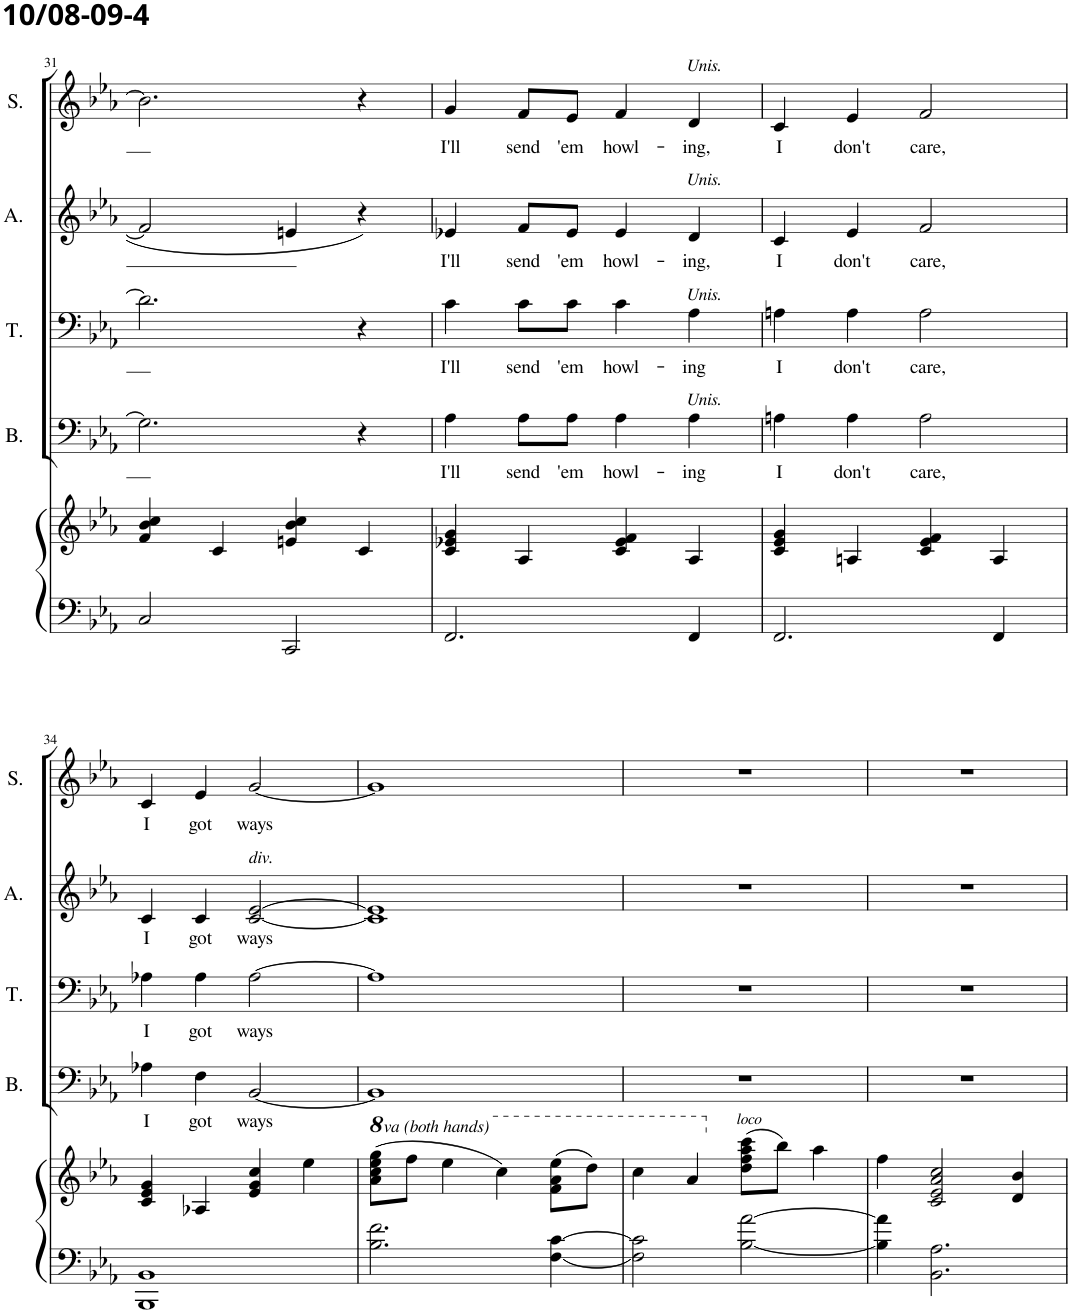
**kern	**kern	**kern	**text	**kern	**text	**kern	**text	**kern	**text
*part5	*part5	*part4	*part4	*part3	*part3	*part2	*part2	*part1	*part1
*staff6	*staff5	*staff4	*staff4	*staff3	*staff3	*staff2	*staff2	*staff1	*staff1
*I"Piano	*	*I"Bass	*	*I"Tenor	*	*I"Alto	*	*I"Soprano	*
*I'Pno	*	*I'B.	*	*I'T.	*	*I'A.	*	*I'S.	*
!!LO:PB:g=z
*clefF4	*clefG2	*clefF4	*	*clefF4	*	*clefG2	*	*clefG2	*
*k[b-e-a-]	*k[b-e-a-]	*k[b-e-a-]	*	*k[b-e-a-]	*	*k[b-e-a-]	*	*k[b-e-a-]	*
*M4/4	*M4/4	*M4/4	*	*M4/4	*	*M4/4	*	*M4/4	*
=31	=31	=31	=31	=31	=31	=31	=31	=31	=31
2C/	4f/ 4b-/ 4cc/	2.G\]	.	2.d-\]	.	2f/]	.	2.b-\]	.
.	4c/	.	.	.	.	.	.	.	.
2CC/	4en/ 4b-/ 4cc/	.	.	.	.	4en/	.	.	.
.	4c/	4r	.	4r	.	4r	.	4r	.
=32	=32	=32	=32	=32	=32	=32	=32	=32	=32
!	!	!	!LO:LY:b	!	!LO:LY:b	!	!LO:LY:b	!	!LO:LY:b
2.FF/	4c/ 4e-X/ 4g/	4A-\	I'll	4c\	I'll	4e-X/	I'll	4g/	I'll
!	!	!	!LO:LY:b	!	!LO:LY:b	!	!LO:LY:b	!	!LO:LY:b
.	4A-/	8A-\L	send	8c\L	send	8f/L	send	8f/L	send
!	!	!	!LO:LY:b	!	!LO:LY:b	!	!LO:LY:b	!	!LO:LY:b
.	.	8A-\J	'em	8c\J	'em	8e-/J	'em	8e-/J	'em
!	!	!	!LO:LY:b	!	!LO:LY:b	!	!LO:LY:b	!	!LO:LY:b
.	4c/ 4e-/ 4f/	4A-\	howl-	4c\	howl-	4e-/	howl-	4f/	howl-
!	!	!	!	!	!	!	!	!LO:TX:a:i:t=Unis.	!
!	!	!	!	!	!	!LO:TX:a:i:t=Unis.	!	!	!
!	!	!	!	!LO:TX:a:i:t=Unis.	!	!	!	!	!
!	!	!LO:TX:a:i:t=Unis.	!	!	!	!	!	!	!
!	!	!	!LO:LY:b	!	!LO:LY:b	!	!LO:LY:b	!	!LO:LY:b
4FF/	4A-/	4A-\	-ing	4A-\	-ing	4d/	-ing,	4d/	-ing,
=33	=33	=33	=33	=33	=33	=33	=33	=33	=33
!	!	!	!LO:LY:b	!	!LO:LY:b	!	!LO:LY:b	!	!LO:LY:b
2.FF/	4c/ 4e-/ 4g/	4An\	I	4An\	I	4c/	I	4c/	I
!	!	!	!LO:LY:b	!	!LO:LY:b	!	!LO:LY:b	!	!LO:LY:b
.	4An/	4A\	don't	4A\	don't	4e-/	don't	4e-/	don't
!	!	!	!LO:LY:b	!	!LO:LY:b	!	!LO:LY:b	!	!LO:LY:b
.	4c/ 4e-/ 4f/	2A\	care,	2A\	care,	2f/	care,	2f/	care,
4FF/	4A/	.	.	.	.	.	.	.	.
!!LO:LB:g=z
=34	=34	=34	=34	=34	=34	=34	=34	=34	=34
!	!	!	!LO:LY:b	!	!LO:LY:b	!	!LO:LY:b	!	!LO:LY:b
1BBB- 1BB-	4c/ 4e-/ 4g/	4A-X\	I	4A-X\	I	4c/	I	4c/	I
!	!	!	!LO:LY:b	!	!LO:LY:b	!	!LO:LY:b	!	!LO:LY:b
.	4A-X/	4F\	got	4A-\	got	4c/	got	4e-/	got
!	!	!	!	!	!	!LO:TX:a:i:t=div.	!	!	!
!	!	!	!LO:LY:b	!	!LO:LY:b	!	!LO:LY:b	!	!LO:LY:b
.	4e-/ 4g/ 4cc/	[2BB-/	ways	[2A-\	ways	[2c/ [2e-/	ways	[2g/	ways
.	4ee-\	.	.	.	.	.	.	.	.
=35	=35	=35	=35	=35	=35	=35	=35	=35	=35
*	*8va	*	*	*	*	*	*	*	*
2.B-\ 2.f\	(8aa-\ 8ccc\ 8eee-\ 8ggg\L	1BB-]	.	1A-]	.	1c] 1e-]	.	1g]	.
.	8fff\J	.	.	.	.	.	.	.	.
.	4eee-\	.	.	.	.	.	.	.	.
.	4ccc\)	.	.	.	.	.	.	.	.
[4F\ [4c\	(8ff\ 8aa-\ 8eee-\L	.	.	.	.	.	.	.	.
.	8ddd\J)	.	.	.	.	.	.	.	.
=36	=36	=36	=36	=36	=36	=36	=36	=36	=36
2F\] 2c\]	4ccc\	1r	.	1r	.	1r	.	1r	.
.	4aa-/	.	.	.	.	.	.	.	.
*	*X8va	*	*	*	*	*	*	*	*
!	!LO:TX:a:i:t=loco	!	!	!	!	!	!	!	!
[2B-\ [2a-\	(8dd\ 8ff\ 8aa-\ 8ccc\L	.	.	.	.	.	.	.	.
.	8bb-\J)	.	.	.	.	.	.	.	.
.	4aa-\	.	.	.	.	.	.	.	.
=37	=37	=37	=37	=37	=37	=37	=37	=37	=37
4B-\] 4a-\]	4ff\	1r	.	1r	.	1r	.	1r	.
2.BB-\ 2.A-\	2c/ 2e-/ 2a-/ 2cc/	.	.	.	.	.	.	.	.
.	4d/ 4b-/	.	.	.	.	.	.	.	.
=	=	=	=	=	=	=	=	=	=
*-	*-	*-	*-	*-	*-	*-	*-	*-	*-
